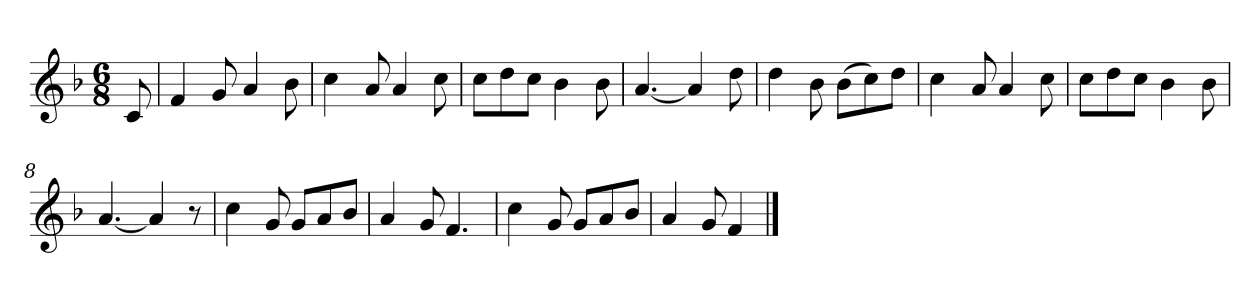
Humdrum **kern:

**kern
*part1
*staff1
*k[b-]
*M6/8
*MM120
=
8c
=1
4f
8g
4a
8b-
=2
4cc
8a
4a
8cc
=3
8ccL
8dd
8ccJ
4b-
8b-
=4
[4.a
4a]
8dd
=5
4dd
8b-
(8b-L
8cc)
8ddJ
=6
4cc
8a
4a
8cc
=7
8ccL
8dd
8ccJ
4b-
8b-
=8
[4.a
4a]
8r
=9
4cc
8g
8gL
8a
8b-J
=10
4a
8g
4.f
=11
4cc
8g
8gL
8a
8b-J
=12
4a
8g
4f
==
*-
